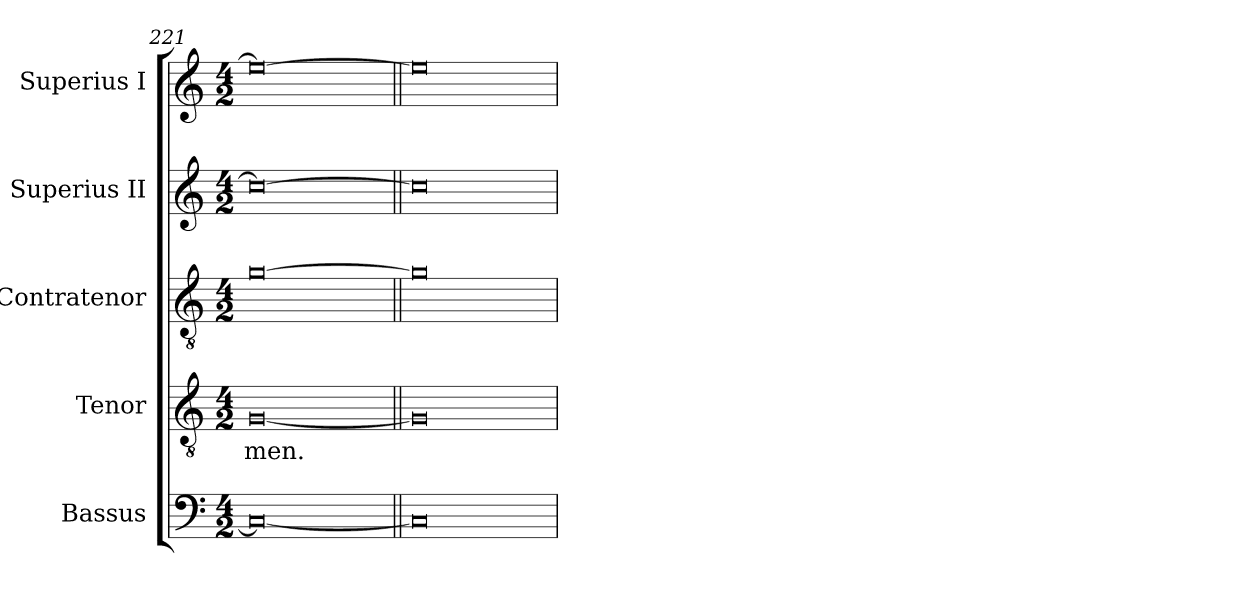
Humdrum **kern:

**kern	**kern	**text	**kern	**kern	**kern
*part5	*part4	*part4	*part3	*part2	*part1
*staff5	*staff4	*staff4	*staff3	*staff2	*staff1
*I"Bassus	*I"Tenor	*	*I"Contratenor	*I"Superius II	*I"Superius I
*clefF4	*clefGv2	*	*clefGv2	*clefG2	*clefG2
*k[]	*k[]	*	*k[]	*k[]	*k[]
*M4/2	*M4/2	*	*M4/2	*M4/2	*M4/2
=221	=221	=221	=221	=221	=221
0C/_	[0G/	-men.	[0g\	0cc\_	0ee\_
=222||	=222||	=222||	=222||	=222||	=222||
0C/]	0G/]	.	0g\]	0cc\]	0ee\]
=	=	=	=	=	=
*-	*-	*-	*-	*-	*-
